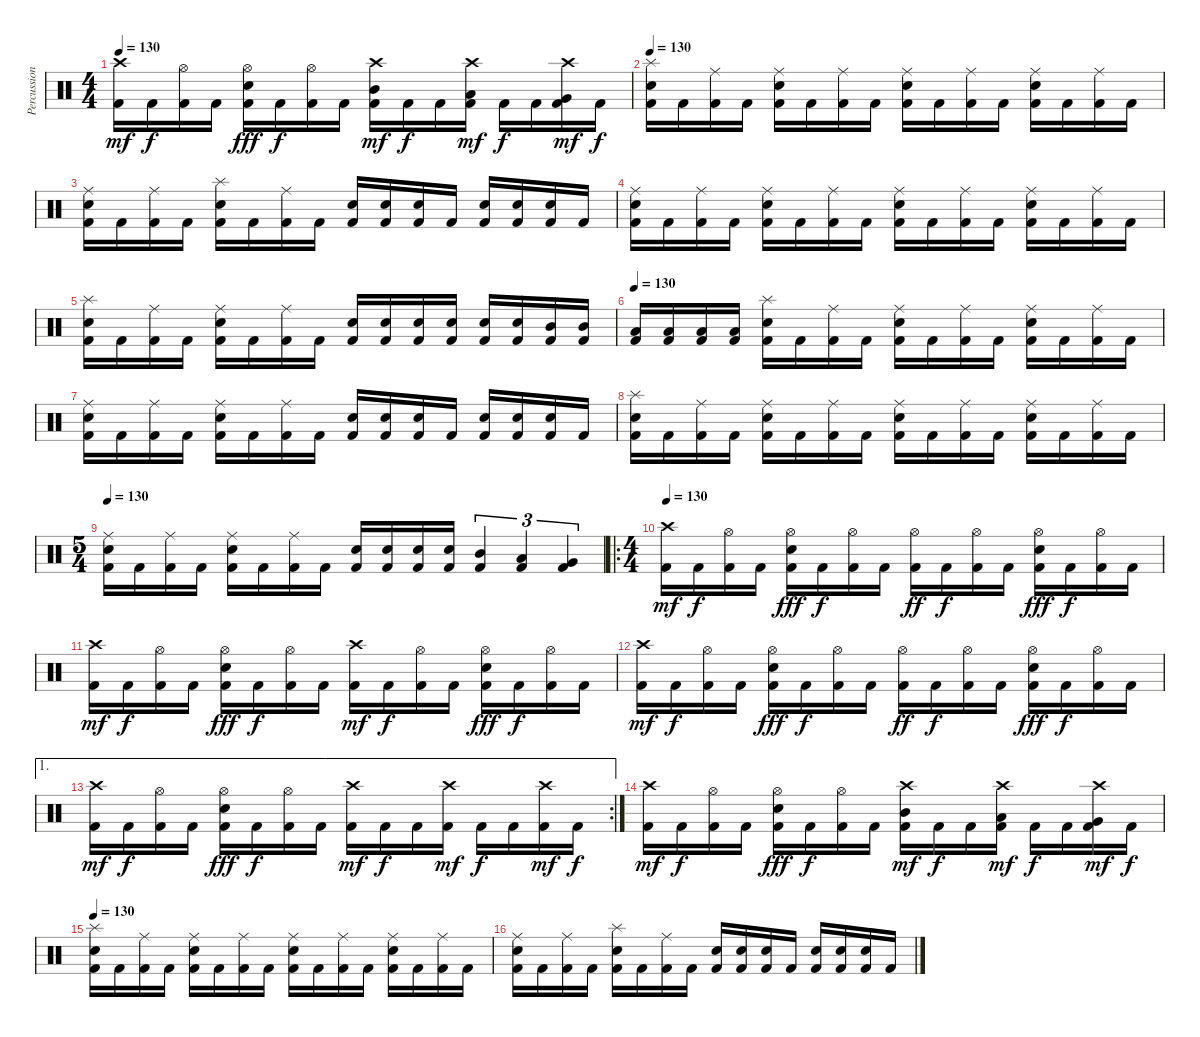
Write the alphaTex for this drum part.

\track ("Percussion" "Percussion") {instrument percussion}
\staff {score}
\articulation defaults
\ts (4 4)
\tempo 130
\clef neutral
\ks c
("Crash high (hit)" "Kick (hit) 2").16{dy mf} "Kick (hit) 2".16{dy f} ("Hi-Hat (open)" "Kick (hit) 2").16 "Kick (hit) 2".16 ("Hi-Hat (open)" "Snare (hit) 2" "Kick (hit) 2").16{dy fff} "Kick (hit) 2".16{dy f} ("Hi-Hat (open)" "Kick (hit) 2").16 "Kick (hit) 2".16 ("Crash high (hit)" "Mid Tom (hit)" "Kick (hit) 2").16{dy mf} "Kick (hit) 2".16{dy f} "Kick (hit) 2".16 ("Crash high (hit)" "Low Tom (hit)" "Kick (hit) 2").16{dy mf} "Kick (hit) 2".16{dy f} "Kick (hit) 2".16 ("Crash high (hit)" "Very Low Tom (hit)" "Kick (hit) 2").16{dy mf} "Kick (hit) 2".16{dy f} |
\tempo 130
("Splash (hit)" "Snare (hit) 2" "Kick (hit) 2").16 "Kick (hit) 2".16 ("Ride (middle)" "Kick (hit) 2").16 "Kick (hit) 2".16 ("Ride (middle)" "Snare (hit) 2" "Kick (hit) 2").16 "Kick (hit) 2".16 ("Ride (middle)" "Kick (hit) 2").16 "Kick (hit) 2".16 ("Ride (middle)" "Snare (hit) 2" "Kick (hit) 2").16 "Kick (hit) 2".16 ("Ride (middle)" "Kick (hit) 2").16 "Kick (hit) 2".16 ("Ride (middle)" "Snare (hit) 2" "Kick (hit) 2").16 "Kick (hit) 2".16 ("Ride (middle)" "Kick (hit) 2").16 "Kick (hit) 2".16 |
("Ride (middle)" "Snare (hit) 2" "Kick (hit) 2").16 "Kick (hit) 2".16 ("Ride (middle)" "Kick (hit) 2").16 "Kick (hit) 2".16 ("Splash (hit)" "Snare (hit) 2" "Kick (hit) 2").16 "Kick (hit) 2".16 ("Ride (middle)" "Kick (hit) 2").16 "Kick (hit) 2".16 ("Snare (hit) 2" "Kick (hit) 2").16 ("Snare (hit) 2" "Kick (hit) 2").16 ("Snare (hit) 2" "Kick (hit) 2").16 "Kick (hit) 2".16 ("Snare (hit) 2" "Kick (hit) 2").16 ("Snare (hit) 2" "Kick (hit) 2").16 ("Snare (hit) 2" "Kick (hit) 2").16 "Kick (hit) 2".16 |
("Ride (middle)" "Snare (hit) 2" "Kick (hit) 2").16 "Kick (hit) 2".16 ("Ride (middle)" "Kick (hit) 2").16 "Kick (hit) 2".16 ("Ride (middle)" "Snare (hit) 2" "Kick (hit) 2").16 "Kick (hit) 2".16 ("Ride (middle)" "Kick (hit) 2").16 "Kick (hit) 2".16 ("Ride (middle)" "Snare (hit) 2" "Kick (hit) 2").16 "Kick (hit) 2".16 ("Ride (middle)" "Kick (hit) 2").16 "Kick (hit) 2".16 ("Ride (middle)" "Snare (hit) 2" "Kick (hit) 2").16 "Kick (hit) 2".16 ("Ride (middle)" "Kick (hit) 2").16 "Kick (hit) 2".16 |
("Splash (hit)" "Snare (hit) 2" "Kick (hit) 2").16 "Kick (hit) 2".16 ("Ride (middle)" "Kick (hit) 2").16 "Kick (hit) 2".16 ("Ride (middle)" "Snare (hit) 2" "Kick (hit) 2").16 "Kick (hit) 2".16 ("Ride (middle)" "Kick (hit) 2").16 "Kick (hit) 2".16 ("Snare (hit) 2" "Kick (hit) 2").16 ("Snare (hit) 2" "Kick (hit) 2").16 ("Snare (hit) 2" "Kick (hit) 2").16 ("Snare (hit) 2" "Kick (hit) 2").16 ("Snare (hit) 2" "Kick (hit) 2").16 ("Snare (hit) 2" "Kick (hit) 2").16 ("Mid Tom (hit)" "Kick (hit) 2").16 ("Mid Tom (hit)" "Kick (hit) 2").16 |
\tempo 130
("Low Tom (hit)" "Kick (hit) 2").16 ("Low Tom (hit)" "Kick (hit) 2").16 ("Low Tom (hit)" "Kick (hit) 2").16 ("Low Tom (hit)" "Kick (hit) 2").16 ("Splash (hit)" "Snare (hit) 2" "Kick (hit) 2").16 "Kick (hit) 2".16 ("Ride (middle)" "Kick (hit) 2").16 "Kick (hit) 2".16 ("Ride (middle)" "Snare (hit) 2" "Kick (hit) 2").16 "Kick (hit) 2".16 ("Ride (middle)" "Kick (hit) 2").16 "Kick (hit) 2".16 ("Ride (middle)" "Snare (hit) 2" "Kick (hit) 2").16 "Kick (hit) 2".16 ("Ride (middle)" "Kick (hit) 2").16 "Kick (hit) 2".16 |
("Ride (middle)" "Snare (hit) 2" "Kick (hit) 2").16 "Kick (hit) 2".16 ("Ride (middle)" "Kick (hit) 2").16 "Kick (hit) 2".16 ("Ride (middle)" "Snare (hit) 2" "Kick (hit) 2").16 "Kick (hit) 2".16 ("Ride (middle)" "Kick (hit) 2").16 "Kick (hit) 2".16 ("Snare (hit) 2" "Kick (hit) 2").16 ("Snare (hit) 2" "Kick (hit) 2").16 ("Snare (hit) 2" "Kick (hit) 2").16 "Kick (hit) 2".16 ("Snare (hit) 2" "Kick (hit) 2").16 ("Snare (hit) 2" "Kick (hit) 2").16 ("Snare (hit) 2" "Kick (hit) 2").16 "Kick (hit) 2".16 |
("Splash (hit)" "Snare (hit) 2" "Kick (hit) 2").16 "Kick (hit) 2".16 ("Ride (middle)" "Kick (hit) 2").16 "Kick (hit) 2".16 ("Ride (middle)" "Snare (hit) 2" "Kick (hit) 2").16 "Kick (hit) 2".16 ("Ride (middle)" "Kick (hit) 2").16 "Kick (hit) 2".16 ("Ride (middle)" "Snare (hit) 2" "Kick (hit) 2").16 "Kick (hit) 2".16 ("Ride (middle)" "Kick (hit) 2").16 "Kick (hit) 2".16 ("Ride (middle)" "Snare (hit) 2" "Kick (hit) 2").16 "Kick (hit) 2".16 ("Ride (middle)" "Kick (hit) 2").16 "Kick (hit) 2".16 |
\ts (5 4)
\tempo 130
("Ride (middle)" "Snare (hit) 2" "Kick (hit) 2").16 "Kick (hit) 2".16 ("Ride (middle)" "Kick (hit) 2").16 "Kick (hit) 2".16 ("Ride (middle)" "Snare (hit) 2" "Kick (hit) 2").16 "Kick (hit) 2".16 ("Ride (middle)" "Kick (hit) 2").16 "Kick (hit) 2".16 ("Snare (hit) 2" "Kick (hit) 2").16 ("Snare (hit) 2" "Kick (hit) 2").16 ("Snare (hit) 2" "Kick (hit) 2").16 ("Snare (hit) 2" "Kick (hit) 2").16 ("Mid Tom (hit)" "Kick (hit) 2").4{tu (3 2)} ("Low Tom (hit)" "Kick (hit) 2").4{tu (3 2)} ("Very Low Tom (hit)" "Kick (hit) 2").4{tu (3 2)} |
\ro
\ts (4 4)
\tempo 130
("Crash high (hit)" "Kick (hit) 2").16{dy mf} "Kick (hit) 2".16{dy f} ("Hi-Hat (open)" "Kick (hit) 2").16 "Kick (hit) 2".16 ("Hi-Hat (open)" "Snare (hit) 2" "Kick (hit) 2").16{dy fff} "Kick (hit) 2".16{dy f} ("Hi-Hat (open)" "Kick (hit) 2").16 "Kick (hit) 2".16 ("Hi-Hat (open)" "Kick (hit) 2").16{dy ff} "Kick (hit) 2".16{dy f} ("Hi-Hat (open)" "Kick (hit) 2").16 "Kick (hit) 2".16 ("Hi-Hat (open)" "Snare (hit) 2" "Kick (hit) 2").16{dy fff} "Kick (hit) 2".16{dy f} ("Hi-Hat (open)" "Kick (hit) 2").16 "Kick (hit) 2".16 |
("Crash high (hit)" "Kick (hit) 2").16{dy mf} "Kick (hit) 2".16{dy f} ("Hi-Hat (open)" "Kick (hit) 2").16 "Kick (hit) 2".16 ("Hi-Hat (open)" "Snare (hit) 2" "Kick (hit) 2").16{dy fff} "Kick (hit) 2".16{dy f} ("Hi-Hat (open)" "Kick (hit) 2").16 "Kick (hit) 2".16 ("Crash high (hit)" "Kick (hit) 2").16{dy mf} "Kick (hit) 2".16{dy f} ("Hi-Hat (open)" "Kick (hit) 2").16 "Kick (hit) 2".16 ("Hi-Hat (open)" "Snare (hit) 2" "Kick (hit) 2").16{dy fff} "Kick (hit) 2".16{dy f} ("Hi-Hat (open)" "Kick (hit) 2").16 "Kick (hit) 2".16 |
("Crash high (hit)" "Kick (hit) 2").16{dy mf} "Kick (hit) 2".16{dy f} ("Hi-Hat (open)" "Kick (hit) 2").16 "Kick (hit) 2".16 ("Hi-Hat (open)" "Snare (hit) 2" "Kick (hit) 2").16{dy fff} "Kick (hit) 2".16{dy f} ("Hi-Hat (open)" "Kick (hit) 2").16 "Kick (hit) 2".16 ("Hi-Hat (open)" "Kick (hit) 2").16{dy ff} "Kick (hit) 2".16{dy f} ("Hi-Hat (open)" "Kick (hit) 2").16 "Kick (hit) 2".16 ("Hi-Hat (open)" "Snare (hit) 2" "Kick (hit) 2").16{dy fff} "Kick (hit) 2".16{dy f} ("Hi-Hat (open)" "Kick (hit) 2").16 "Kick (hit) 2".16 |
\ae 1
\rc 2
("Crash high (hit)" "Kick (hit) 2").16{dy mf} "Kick (hit) 2".16{dy f} ("Hi-Hat (open)" "Kick (hit) 2").16 "Kick (hit) 2".16 ("Hi-Hat (open)" "Snare (hit) 2" "Kick (hit) 2").16{dy fff} "Kick (hit) 2".16{dy f} ("Hi-Hat (open)" "Kick (hit) 2").16 "Kick (hit) 2".16 ("Crash high (hit)" "Kick (hit) 2").16{dy mf} "Kick (hit) 2".16{dy f} "Kick (hit) 2".16 ("Crash high (hit)" "Kick (hit) 2").16{dy mf} "Kick (hit) 2".16{dy f} "Kick (hit) 2".16 ("Crash high (hit)" "Kick (hit) 2").16{dy mf} "Kick (hit) 2".16{dy f} |
("Crash high (hit)" "Kick (hit) 2").16{dy mf} "Kick (hit) 2".16{dy f} ("Hi-Hat (open)" "Kick (hit) 2").16 "Kick (hit) 2".16 ("Hi-Hat (open)" "Snare (hit) 2" "Kick (hit) 2").16{dy fff} "Kick (hit) 2".16{dy f} ("Hi-Hat (open)" "Kick (hit) 2").16 "Kick (hit) 2".16 ("Crash high (hit)" "Mid Tom (hit)" "Kick (hit) 2").16{dy mf} "Kick (hit) 2".16{dy f} "Kick (hit) 2".16 ("Crash high (hit)" "Low Tom (hit)" "Kick (hit) 2").16{dy mf} "Kick (hit) 2".16{dy f} "Kick (hit) 2".16 ("Crash high (hit)" "Very Low Tom (hit)" "Kick (hit) 2").16{dy mf} "Kick (hit) 2".16{dy f} |
\tempo 130
("Splash (hit)" "Snare (hit) 2" "Kick (hit) 2").16 "Kick (hit) 2".16 ("Ride (middle)" "Kick (hit) 2").16 "Kick (hit) 2".16 ("Ride (middle)" "Snare (hit) 2" "Kick (hit) 2").16 "Kick (hit) 2".16 ("Ride (middle)" "Kick (hit) 2").16 "Kick (hit) 2".16 ("Ride (middle)" "Snare (hit) 2" "Kick (hit) 2").16 "Kick (hit) 2".16 ("Ride (middle)" "Kick (hit) 2").16 "Kick (hit) 2".16 ("Ride (middle)" "Snare (hit) 2" "Kick (hit) 2").16 "Kick (hit) 2".16 ("Ride (middle)" "Kick (hit) 2").16 "Kick (hit) 2".16 |
("Ride (middle)" "Snare (hit) 2" "Kick (hit) 2").16 "Kick (hit) 2".16 ("Ride (middle)" "Kick (hit) 2").16 "Kick (hit) 2".16 ("Splash (hit)" "Snare (hit) 2" "Kick (hit) 2").16 "Kick (hit) 2".16 ("Ride (middle)" "Kick (hit) 2").16 "Kick (hit) 2".16 ("Snare (hit) 2" "Kick (hit) 2").16 ("Snare (hit) 2" "Kick (hit) 2").16 ("Snare (hit) 2" "Kick (hit) 2").16 "Kick (hit) 2".16 ("Snare (hit) 2" "Kick (hit) 2").16 ("Snare (hit) 2" "Kick (hit) 2").16 ("Snare (hit) 2" "Kick (hit) 2").16 "Kick (hit) 2".16
